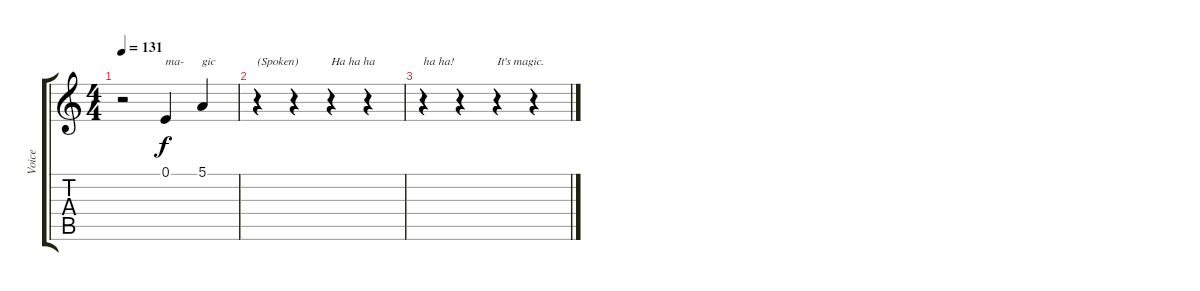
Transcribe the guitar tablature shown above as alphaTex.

\track ("Voice" "Voice") {instrument lead2sawtooth}
\staff {score tabs}
\tuning (E4 B3 G3 D3 A2 E2) {hide}
\ts (4 4)
\tempo 131
\clef g2
\ks c
r.2{dy f} 0.1.4{txt "ma-"} 5.1.4{txt "gic"} |
r.4{txt "(Spoken)"} r.4 r.4{txt "Ha ha ha"} r.4 |
r.4{txt "ha ha!"} r.4 r.4{txt "It's magic."} r.4
